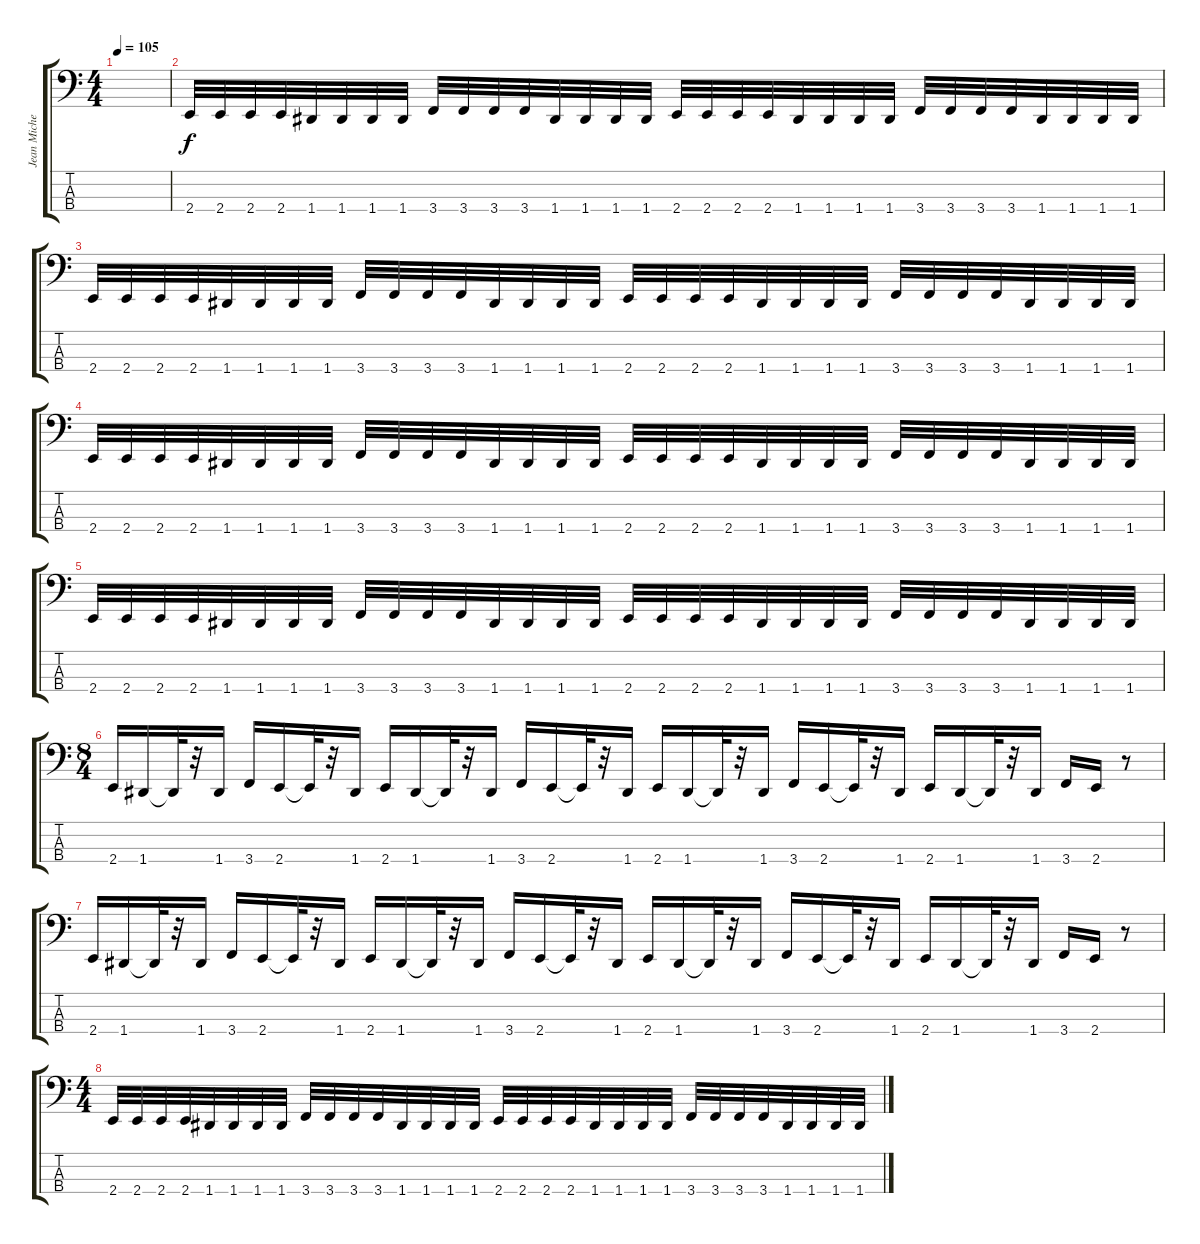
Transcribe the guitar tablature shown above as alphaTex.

\track ("Jean Michel" "Jean Miche") {instrument electricbasspick}
\staff {score tabs}
\tuning (G2 D2 A1 D1) {hide}
\ts (4 4)
\tempo 105
\clef f4
\ks c
|
2.4.32 2.4.32 2.4.32 2.4.32 1.4.32 1.4.32 1.4.32 1.4.32 3.4.32 3.4.32 3.4.32 3.4.32 1.4.32 1.4.32 1.4.32 1.4.32 2.4.32 2.4.32 2.4.32 2.4.32 1.4.32 1.4.32 1.4.32 1.4.32 3.4.32 3.4.32 3.4.32 3.4.32 1.4.32 1.4.32 1.4.32 1.4.32 |
2.4.32 2.4.32 2.4.32 2.4.32 1.4.32 1.4.32 1.4.32 1.4.32 3.4.32 3.4.32 3.4.32 3.4.32 1.4.32 1.4.32 1.4.32 1.4.32 2.4.32 2.4.32 2.4.32 2.4.32 1.4.32 1.4.32 1.4.32 1.4.32 3.4.32 3.4.32 3.4.32 3.4.32 1.4.32 1.4.32 1.4.32 1.4.32 |
2.4.32 2.4.32 2.4.32 2.4.32 1.4.32 1.4.32 1.4.32 1.4.32 3.4.32 3.4.32 3.4.32 3.4.32 1.4.32 1.4.32 1.4.32 1.4.32 2.4.32 2.4.32 2.4.32 2.4.32 1.4.32 1.4.32 1.4.32 1.4.32 3.4.32 3.4.32 3.4.32 3.4.32 1.4.32 1.4.32 1.4.32 1.4.32 |
2.4.32 2.4.32 2.4.32 2.4.32 1.4.32 1.4.32 1.4.32 1.4.32 3.4.32 3.4.32 3.4.32 3.4.32 1.4.32 1.4.32 1.4.32 1.4.32 2.4.32 2.4.32 2.4.32 2.4.32 1.4.32 1.4.32 1.4.32 1.4.32 3.4.32 3.4.32 3.4.32 3.4.32 1.4.32 1.4.32 1.4.32 1.4.32 |
\ts (8 4)
2.4.16 1.4.16 1.4{t}.32 r.32 1.4.16 3.4.16 2.4.16 2.4{t}.32 r.32 1.4.16 2.4.16 1.4.16 1.4{t}.32 r.32 1.4.16 3.4.16 2.4.16 2.4{t}.32 r.32 1.4.16 2.4.16 1.4.16 1.4{t}.32 r.32 1.4.16 3.4.16 2.4.16 2.4{t}.32 r.32 1.4.16 2.4.16 1.4.16 1.4{t}.32 r.32 1.4.16 3.4.16 2.4.16 r.8 |
2.4.16 1.4.16 1.4{t}.32 r.32 1.4.16 3.4.16 2.4.16 2.4{t}.32 r.32 1.4.16 2.4.16 1.4.16 1.4{t}.32 r.32 1.4.16 3.4.16 2.4.16 2.4{t}.32 r.32 1.4.16 2.4.16 1.4.16 1.4{t}.32 r.32 1.4.16 3.4.16 2.4.16 2.4{t}.32 r.32 1.4.16 2.4.16 1.4.16 1.4{t}.32 r.32 1.4.16 3.4.16 2.4.16 r.8 |
\ts (4 4)
2.4.32 2.4.32 2.4.32 2.4.32 1.4.32 1.4.32 1.4.32 1.4.32 3.4.32 3.4.32 3.4.32 3.4.32 1.4.32 1.4.32 1.4.32 1.4.32 2.4.32 2.4.32 2.4.32 2.4.32 1.4.32 1.4.32 1.4.32 1.4.32 3.4.32 3.4.32 3.4.32 3.4.32 1.4.32 1.4.32 1.4.32 1.4.32
